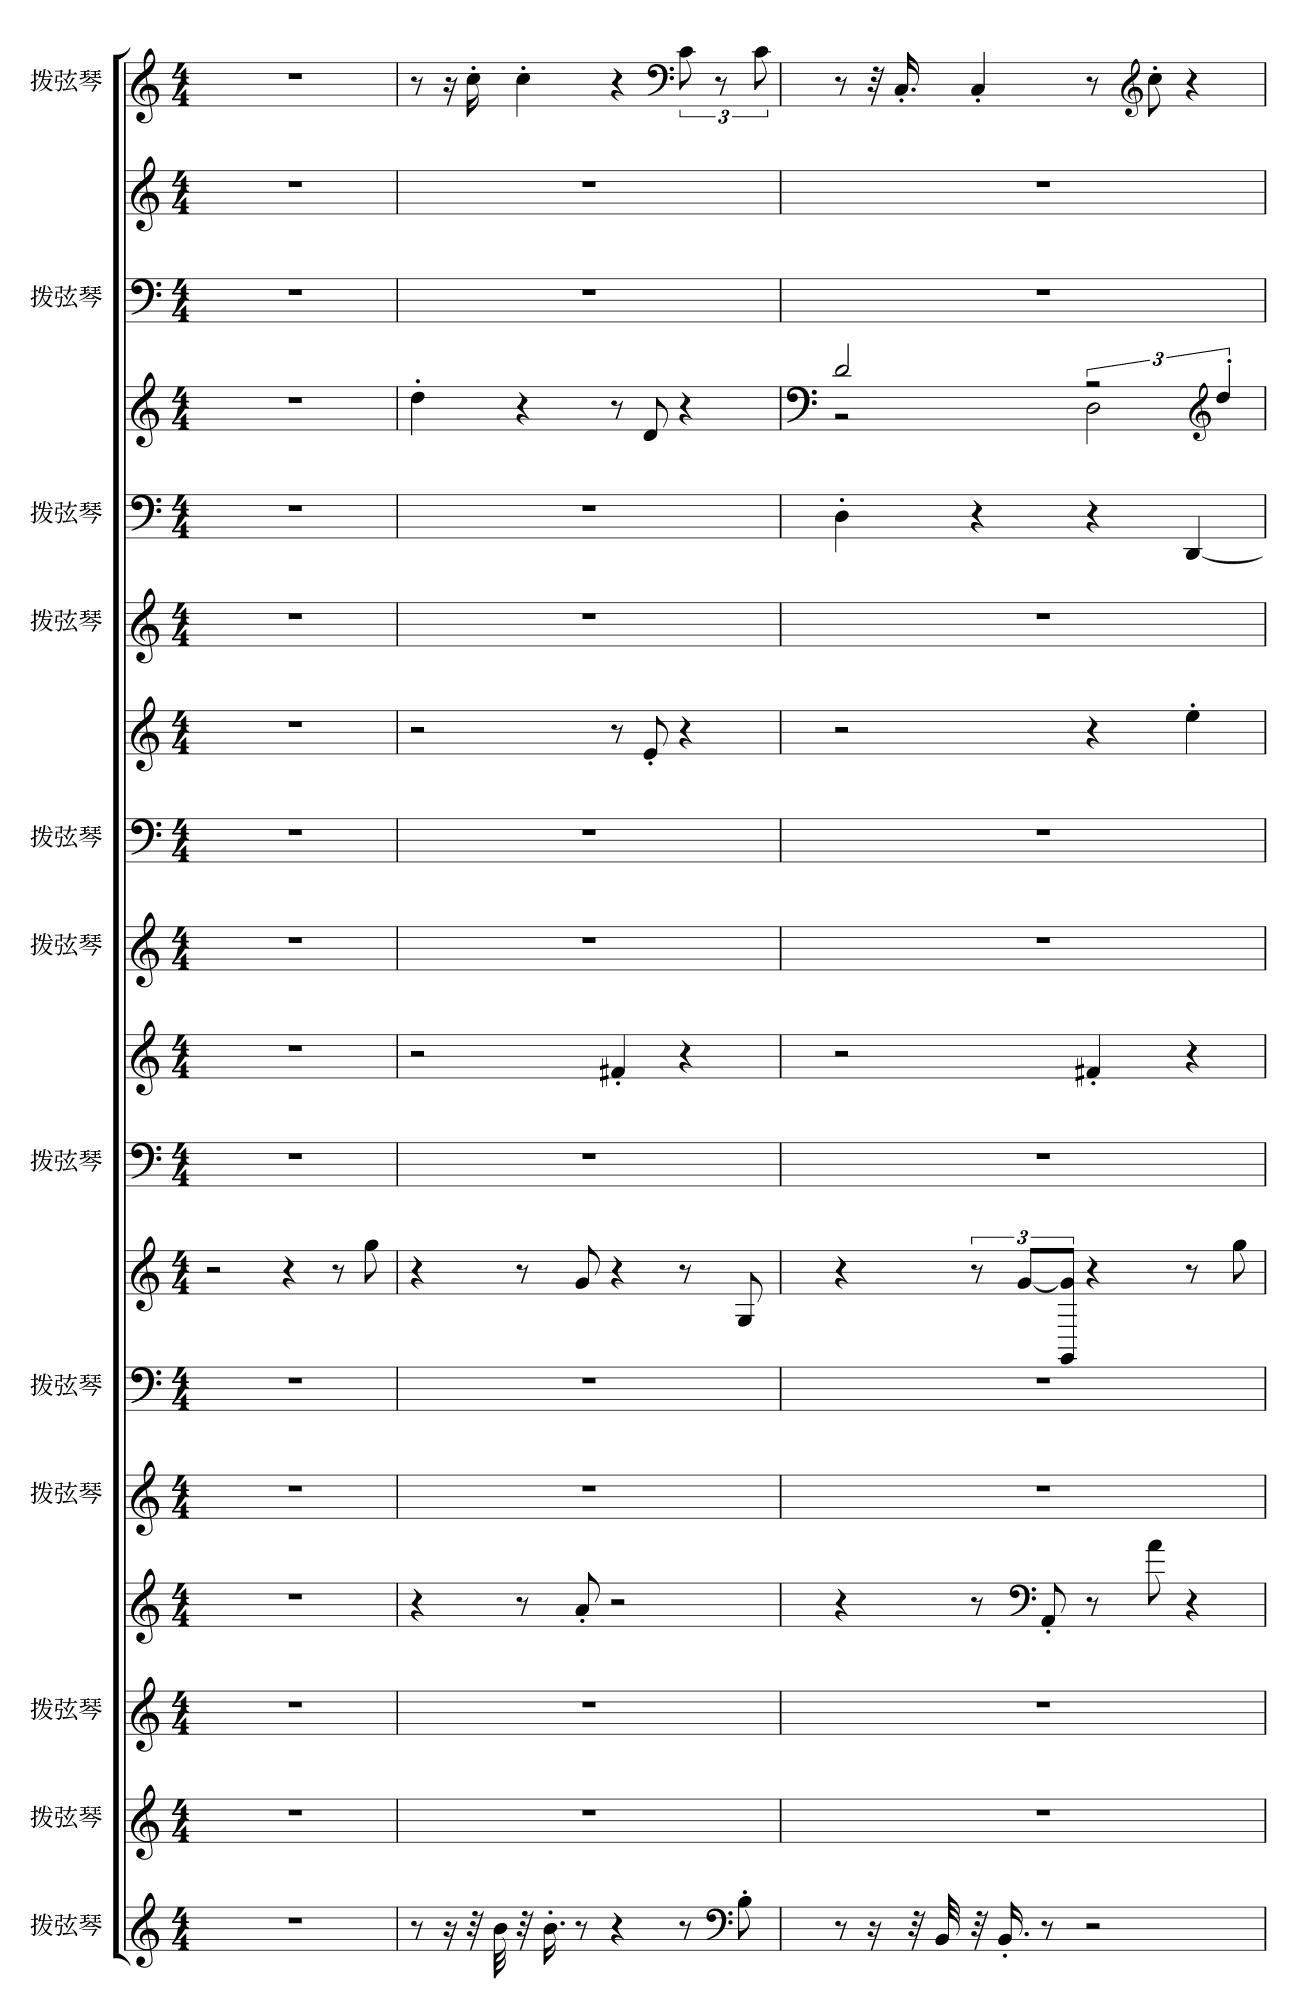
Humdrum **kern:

**kern	**kern	**kern	**kern	**kern	**kern	**kern	**kern	**kern	**kern	**kern	**kern	**kern	**kern	**kern	**kern	**kern	**kern
*part12	*part11	*part10	*part10	*part9	*part8	*part8	*part7	*part7	*part6	*part5	*part5	*part4	*part3	*part3	*part2	*part2	*part1
*staff18	*staff17	*staff16	*staff15	*staff14	*staff13	*staff12	*staff11	*staff10	*staff9	*staff8	*staff7	*staff6	*staff5	*staff4	*staff3	*staff2	*staff1
*I"拨弦琴	*I"拨弦琴	*I"拨弦琴	*	*I"拨弦琴	*I"拨弦琴	*	*I"拨弦琴	*	*I"拨弦琴	*I"拨弦琴	*	*I"拨弦琴	*I"拨弦琴	*	*I"拨弦琴	*	*I"拨弦琴
*clefG2	*clefG2	*clefG2	*clefG2	*clefG2	*clefF4	*clefG2	*clefF4	*clefG2	*clefG2	*clefF4	*clefG2	*clefG2	*clefF4	*clefG2	*clefF4	*clefG2	*clefG2
*k[]	*k[]	*k[]	*k[]	*k[]	*k[]	*k[]	*k[]	*k[]	*k[]	*k[]	*k[]	*k[]	*k[]	*k[]	*k[]	*k[]	*k[]
*M4/4	*M4/4	*M4/4	*M4/4	*M4/4	*M4/4	*M4/4	*M4/4	*M4/4	*M4/4	*M4/4	*M4/4	*M4/4	*M4/4	*M4/4	*M4/4	*M4/4	*M4/4
*MM141	*MM141	*MM141	*MM141	*MM141	*MM141	*MM141	*MM141	*MM141	*MM141	*MM141	*MM141	*MM141	*MM141	*MM141	*MM141	*MM141	*MM141
=1	=1	=1	=1	=1	=1	=1	=1	=1	=1	=1	=1	=1	=1	=1	=1	=1	=1
1r	1r	1r	1r	1r	1r	2r	1r	1r	1r	1r	1r	1r	1r	1r	1r	1r	1r
.	.	.	.	.	.	4r	.	.	.	.	.	.	.	.	.	.	.
.	.	.	.	.	.	8r	.	.	.	.	.	.	.	.	.	.	.
.	.	.	.	.	.	8gg\	.	.	.	.	.	.	.	.	.	.	.
=2	=2	=2	=2	=2	=2	=2	=2	=2	=2	=2	=2	=2	=2	=2	=2	=2	=2
8r	1r	1r	4r	1r	1r	4r	1r	2r	1r	1r	2r	1r	1r	4dd'\	1r	1r	8r
16r	.	.	.	.	.	.	.	.	.	.	.	.	.	.	.	.	16r
32r	.	.	.	.	.	.	.	.	.	.	.	.	.	.	.	.	16cc'\
32b\	.	.	.	.	.	.	.	.	.	.	.	.	.	.	.	.	.
32r	.	.	8r	.	.	8r	.	.	.	.	.	.	.	4r	.	.	4cc'\
16.b'\	.	.	.	.	.	.	.	.	.	.	.	.	.	.	.	.	.
8r	.	.	8a'/	.	.	8g/	.	.	.	.	.	.	.	.	.	.	.
4r	.	.	2r	.	.	4r	.	4f#X'/	.	.	8r	.	.	8r	.	.	4r
.	.	.	.	.	.	.	.	.	.	.	8e'/	.	.	8d/	.	.	.
*	*	*	*	*	*	*	*	*	*	*	*	*	*	*	*	*	*clefF4
8r	.	.	.	.	.	8r	.	4r	.	.	4r	.	.	4r	.	.	12c\
.	.	.	.	.	.	.	.	.	.	.	.	.	.	.	.	.	12r
*clefF4	*	*	*	*	*	*	*	*	*	*	*	*	*	*	*	*	*
8B'\	.	.	.	.	.	8G/	.	.	.	.	.	.	.	.	.	.	.
.	.	.	.	.	.	.	.	.	.	.	.	.	.	.	.	.	12c\
=3	=3	=3	=3	=3	=3	=3	=3	=3	=3	=3	=3	=3	=3	=3	=3	=3	=3
*	*	*	*	*	*	*	*	*	*	*	*	*	*	*clefF4	*	*	*
*	*	*	*	*	*	*	*	*	*	*	*	*	*	*^	*	*	*
8r	1r	1r	4r	1r	1r	4r	1r	2r	1r	1r	2r	1r	4D'\	2d/	2r	1r	1r	8r
16r	.	.	.	.	.	.	.	.	.	.	.	.	.	.	.	.	.	32r
.	.	.	.	.	.	.	.	.	.	.	.	.	.	.	.	.	.	16.C'/
32r	.	.	.	.	.	.	.	.	.	.	.	.	.	.	.	.	.	.
32BB/	.	.	.	.	.	.	.	.	.	.	.	.	.	.	.	.	.	.
32r	.	.	8r	.	.	12r	.	.	.	.	.	.	4r	.	.	.	.	4C'/
16.BB'/	.	.	.	.	.	.	.	.	.	.	.	.	.	.	.	.	.	.
.	.	.	.	.	.	[12g/L	.	.	.	.	.	.	.	.	.	.	.	.
*	*	*	*clefF4	*	*	*	*	*	*	*	*	*	*	*	*	*	*	*
8r	.	.	8AA'/	.	.	.	.	.	.	.	.	.	.	.	.	.	.	.
.	.	.	.	.	.	12GG/ 12g/]J	.	.	.	.	.	.	.	.	.	.	.	.
2r	.	.	8r	.	.	4r	.	4f#X'/	.	.	4r	.	4r	3r	2D\	.	.	8r
*	*	*	*	*	*	*	*	*	*	*	*	*	*	*	*	*	*	*clefG2
.	.	.	8a\	.	.	.	.	.	.	.	.	.	.	.	.	.	.	8cc'\
.	.	.	4r	.	.	8r	.	4r	.	.	4ee'\	.	[4DD/	.	.	.	.	4r
*	*	*	*	*	*	*	*	*	*	*	*	*	*	*clefG2	*	*	*	*
.	.	.	.	.	.	.	.	.	.	.	.	.	.	6dd'/	.	.	.	.
.	.	.	.	.	.	8gg\	.	.	.	.	.	.	.	.	.	.	.	.
*	*	*	*	*	*	*	*	*	*	*	*	*	*	*v	*v	*	*	*
=	=	=	=	=	=	=	=	=	=	=	=	=	=	=	=	=	=
*-	*-	*-	*-	*-	*-	*-	*-	*-	*-	*-	*-	*-	*-	*-	*-	*-	*-
